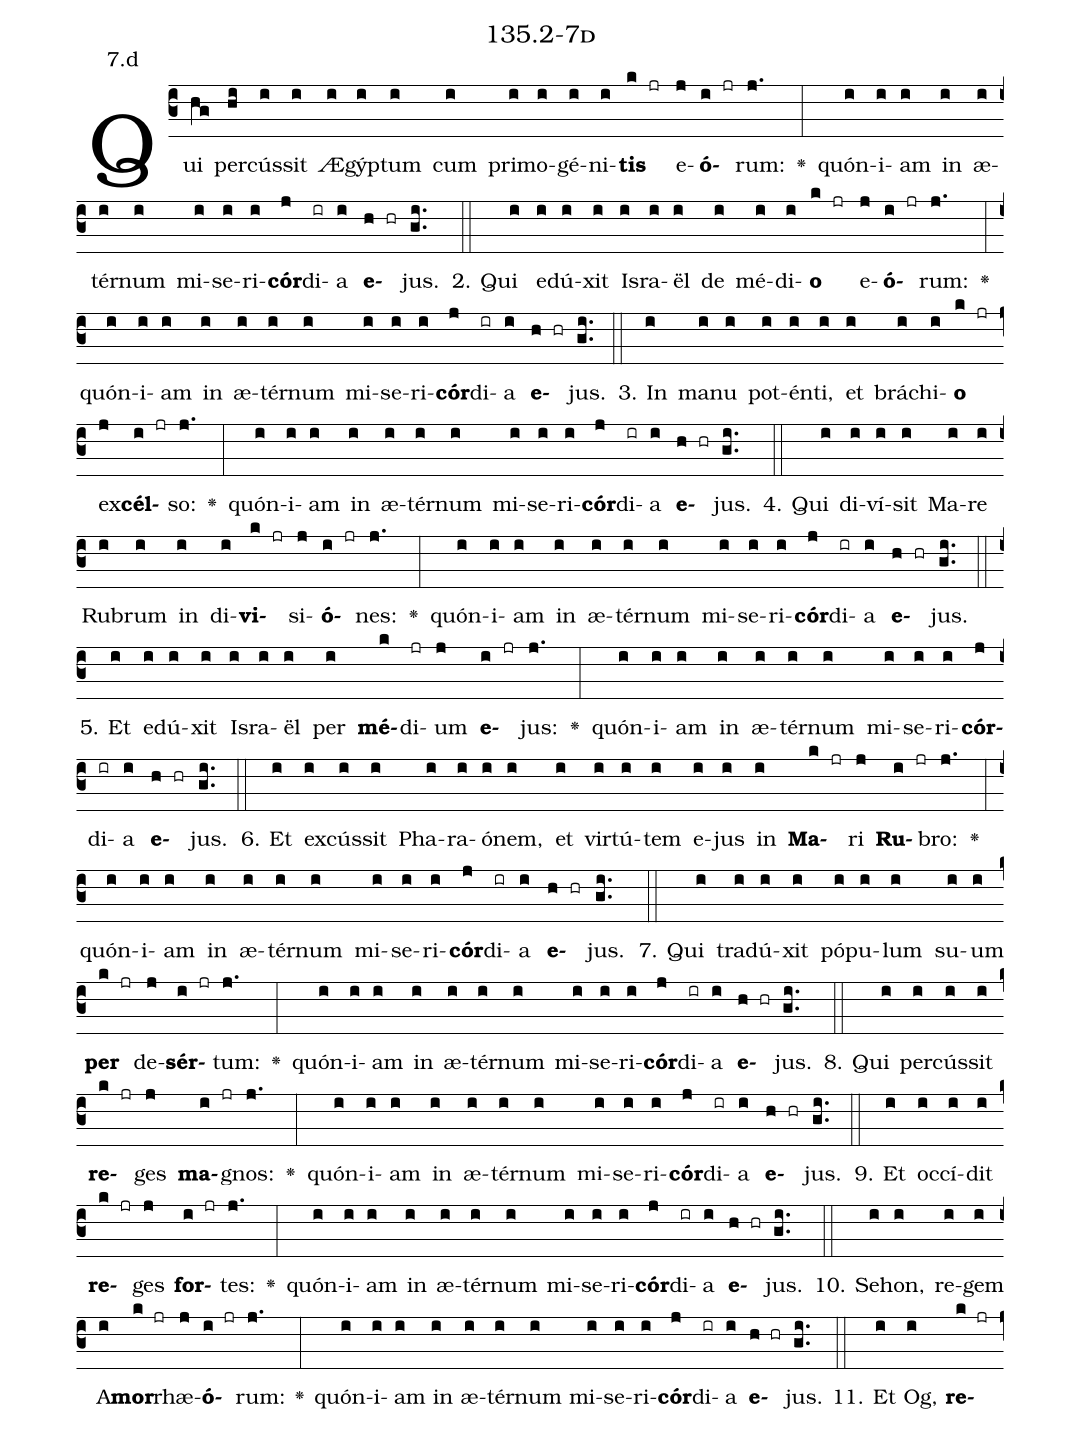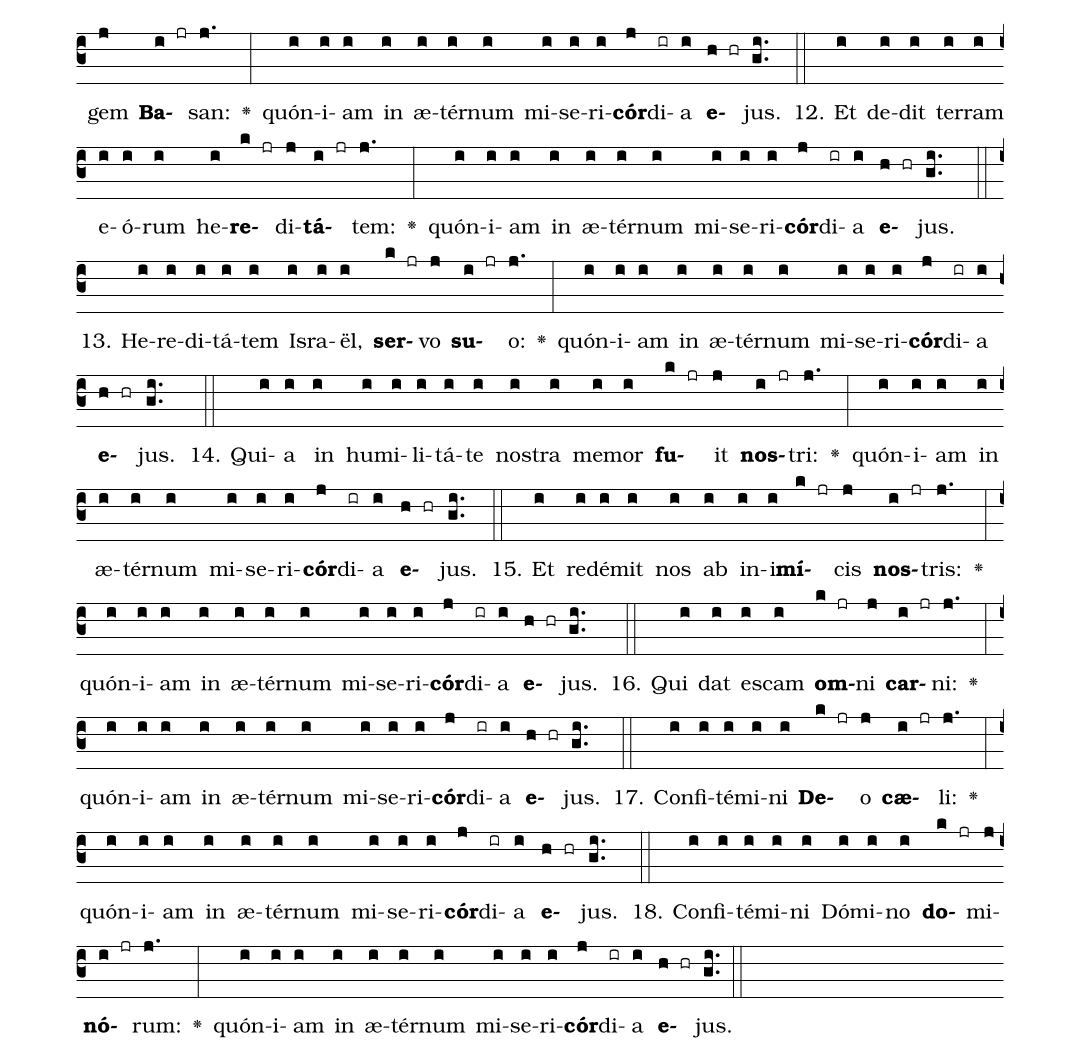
name: 135.2-7d;
annotation: 7.d;
%%
(c3)Qui(hg) per(hi)cús(i)sit(i) Æ(i)gýp(i)tum(i) cum(i) pri(i)mo(i)gé(i)ni(i)<b>tis</b>(k jr) e(j)<b>ó</b>(i jr)rum:(j.) <v>\greheightstar</v>(:) quón(i)i(i)am(i) in(i) æ(i)tér(i)num(i) mi(i)se(i)ri(i)<b>cór</b>(j)di(ir)a(i) <b>e</b>(h hr)jus.(gi..) (::)
2. Qui(i) e(i)dú(i)xit(i) Is(i)ra(i)ël(i) de(i) mé(i)di(i)<b>o</b>(k jr) e(j)<b>ó</b>(i jr)rum:(j.) <v>\greheightstar</v>(:) quón(i)i(i)am(i) in(i) æ(i)tér(i)num(i) mi(i)se(i)ri(i)<b>cór</b>(j)di(ir)a(i) <b>e</b>(h hr)jus.(gi..) (::)
3. In(i) ma(i)nu(i) pot(i)én(i)ti,(i) et(i) brá(i)chi(i)<b>o</b>(k jr) ex(j)<b>cél</b>(i jr)so:(j.) <v>\greheightstar</v>(:) quón(i)i(i)am(i) in(i) æ(i)tér(i)num(i) mi(i)se(i)ri(i)<b>cór</b>(j)di(ir)a(i) <b>e</b>(h hr)jus.(gi..) (::)
4. Qui(i) di(i)ví(i)sit(i) Ma(i)re(i) Ru(i)brum(i) in(i) di(i)<b>vi</b>(k jr)si(j)<b>ó</b>(i jr)nes:(j.) <v>\greheightstar</v>(:) quón(i)i(i)am(i) in(i) æ(i)tér(i)num(i) mi(i)se(i)ri(i)<b>cór</b>(j)di(ir)a(i) <b>e</b>(h hr)jus.(gi..) (::)
5. Et(i) e(i)dú(i)xit(i) Is(i)ra(i)ël(i) per(i) <b>mé</b>(k)di(jr)um(j) <b>e</b>(i jr)jus:(j.) <v>\greheightstar</v>(:) quón(i)i(i)am(i) in(i) æ(i)tér(i)num(i) mi(i)se(i)ri(i)<b>cór</b>(j)di(ir)a(i) <b>e</b>(h hr)jus.(gi..) (::)
6. Et(i) ex(i)cús(i)sit(i) Pha(i)ra(i)ó(i)nem,(i) et(i) vir(i)tú(i)tem(i) e(i)jus(i) in(i) <b>Ma</b>(k jr)ri(j) <b>Ru</b>(i jr)bro:(j.) <v>\greheightstar</v>(:) quón(i)i(i)am(i) in(i) æ(i)tér(i)num(i) mi(i)se(i)ri(i)<b>cór</b>(j)di(ir)a(i) <b>e</b>(h hr)jus.(gi..) (::)
7. Qui(i) tra(i)dú(i)xit(i) pó(i)pu(i)lum(i) su(i)um(i) <b>per</b>(k jr) de(j)<b>sér</b>(i jr)tum:(j.) <v>\greheightstar</v>(:) quón(i)i(i)am(i) in(i) æ(i)tér(i)num(i) mi(i)se(i)ri(i)<b>cór</b>(j)di(ir)a(i) <b>e</b>(h hr)jus.(gi..) (::)
8. Qui(i) per(i)cús(i)sit(i) <b>re</b>(k jr)ges(j) <b>ma</b>(i jr)gnos:(j.) <v>\greheightstar</v>(:) quón(i)i(i)am(i) in(i) æ(i)tér(i)num(i) mi(i)se(i)ri(i)<b>cór</b>(j)di(ir)a(i) <b>e</b>(h hr)jus.(gi..) (::)
9. Et(i) oc(i)cí(i)dit(i) <b>re</b>(k jr)ges(j) <b>for</b>(i jr)tes:(j.) <v>\greheightstar</v>(:) quón(i)i(i)am(i) in(i) æ(i)tér(i)num(i) mi(i)se(i)ri(i)<b>cór</b>(j)di(ir)a(i) <b>e</b>(h hr)jus.(gi..) (::)
10. Se(i)hon,(i) re(i)gem(i) A(i)<b>mor</b>(k jr)rhæ(j)<b>ó</b>(i jr)rum:(j.) <v>\greheightstar</v>(:) quón(i)i(i)am(i) in(i) æ(i)tér(i)num(i) mi(i)se(i)ri(i)<b>cór</b>(j)di(ir)a(i) <b>e</b>(h hr)jus.(gi..) (::)
11. Et(i) Og,(i) <b>re</b>(k jr)gem(j) <b>Ba</b>(i jr)san:(j.) <v>\greheightstar</v>(:) quón(i)i(i)am(i) in(i) æ(i)tér(i)num(i) mi(i)se(i)ri(i)<b>cór</b>(j)di(ir)a(i) <b>e</b>(h hr)jus.(gi..) (::)
12. Et(i) de(i)dit(i) ter(i)ram(i) e(i)ó(i)rum(i) he(i)<b>re</b>(k jr)di(j)<b>tá</b>(i jr)tem:(j.) <v>\greheightstar</v>(:) quón(i)i(i)am(i) in(i) æ(i)tér(i)num(i) mi(i)se(i)ri(i)<b>cór</b>(j)di(ir)a(i) <b>e</b>(h hr)jus.(gi..) (::)
13. He(i)re(i)di(i)tá(i)tem(i) Is(i)ra(i)ël,(i) <b>ser</b>(k jr)vo(j) <b>su</b>(i jr)o:(j.) <v>\greheightstar</v>(:) quón(i)i(i)am(i) in(i) æ(i)tér(i)num(i) mi(i)se(i)ri(i)<b>cór</b>(j)di(ir)a(i) <b>e</b>(h hr)jus.(gi..) (::)
14. Qui(i)a(i) in(i) hu(i)mi(i)li(i)tá(i)te(i) nos(i)tra(i) me(i)mor(i) <b>fu</b>(k jr)it(j) <b>nos</b>(i jr)tri:(j.) <v>\greheightstar</v>(:) quón(i)i(i)am(i) in(i) æ(i)tér(i)num(i) mi(i)se(i)ri(i)<b>cór</b>(j)di(ir)a(i) <b>e</b>(h hr)jus.(gi..) (::)
15. Et(i) red(i)é(i)mit(i) nos(i) ab(i) in(i)i(i)<b>mí</b>(k jr)cis(j) <b>nos</b>(i jr)tris:(j.) <v>\greheightstar</v>(:) quón(i)i(i)am(i) in(i) æ(i)tér(i)num(i) mi(i)se(i)ri(i)<b>cór</b>(j)di(ir)a(i) <b>e</b>(h hr)jus.(gi..) (::)
16. Qui(i) dat(i) es(i)cam(i) <b>om</b>(k jr)ni(j) <b>car</b>(i jr)ni:(j.) <v>\greheightstar</v>(:) quón(i)i(i)am(i) in(i) æ(i)tér(i)num(i) mi(i)se(i)ri(i)<b>cór</b>(j)di(ir)a(i) <b>e</b>(h hr)jus.(gi..) (::)
17. Con(i)fi(i)té(i)mi(i)ni(i) <b>De</b>(k jr)o(j) <b>cæ</b>(i jr)li:(j.) <v>\greheightstar</v>(:) quón(i)i(i)am(i) in(i) æ(i)tér(i)num(i) mi(i)se(i)ri(i)<b>cór</b>(j)di(ir)a(i) <b>e</b>(h hr)jus.(gi..) (::)
18. Con(i)fi(i)té(i)mi(i)ni(i) Dó(i)mi(i)no(i) <b>do</b>(k jr)mi(j)<b>nó</b>(i jr)rum:(j.) <v>\greheightstar</v>(:) quón(i)i(i)am(i) in(i) æ(i)tér(i)num(i) mi(i)se(i)ri(i)<b>cór</b>(j)di(ir)a(i) <b>e</b>(h hr)jus.(gi..) (::)
